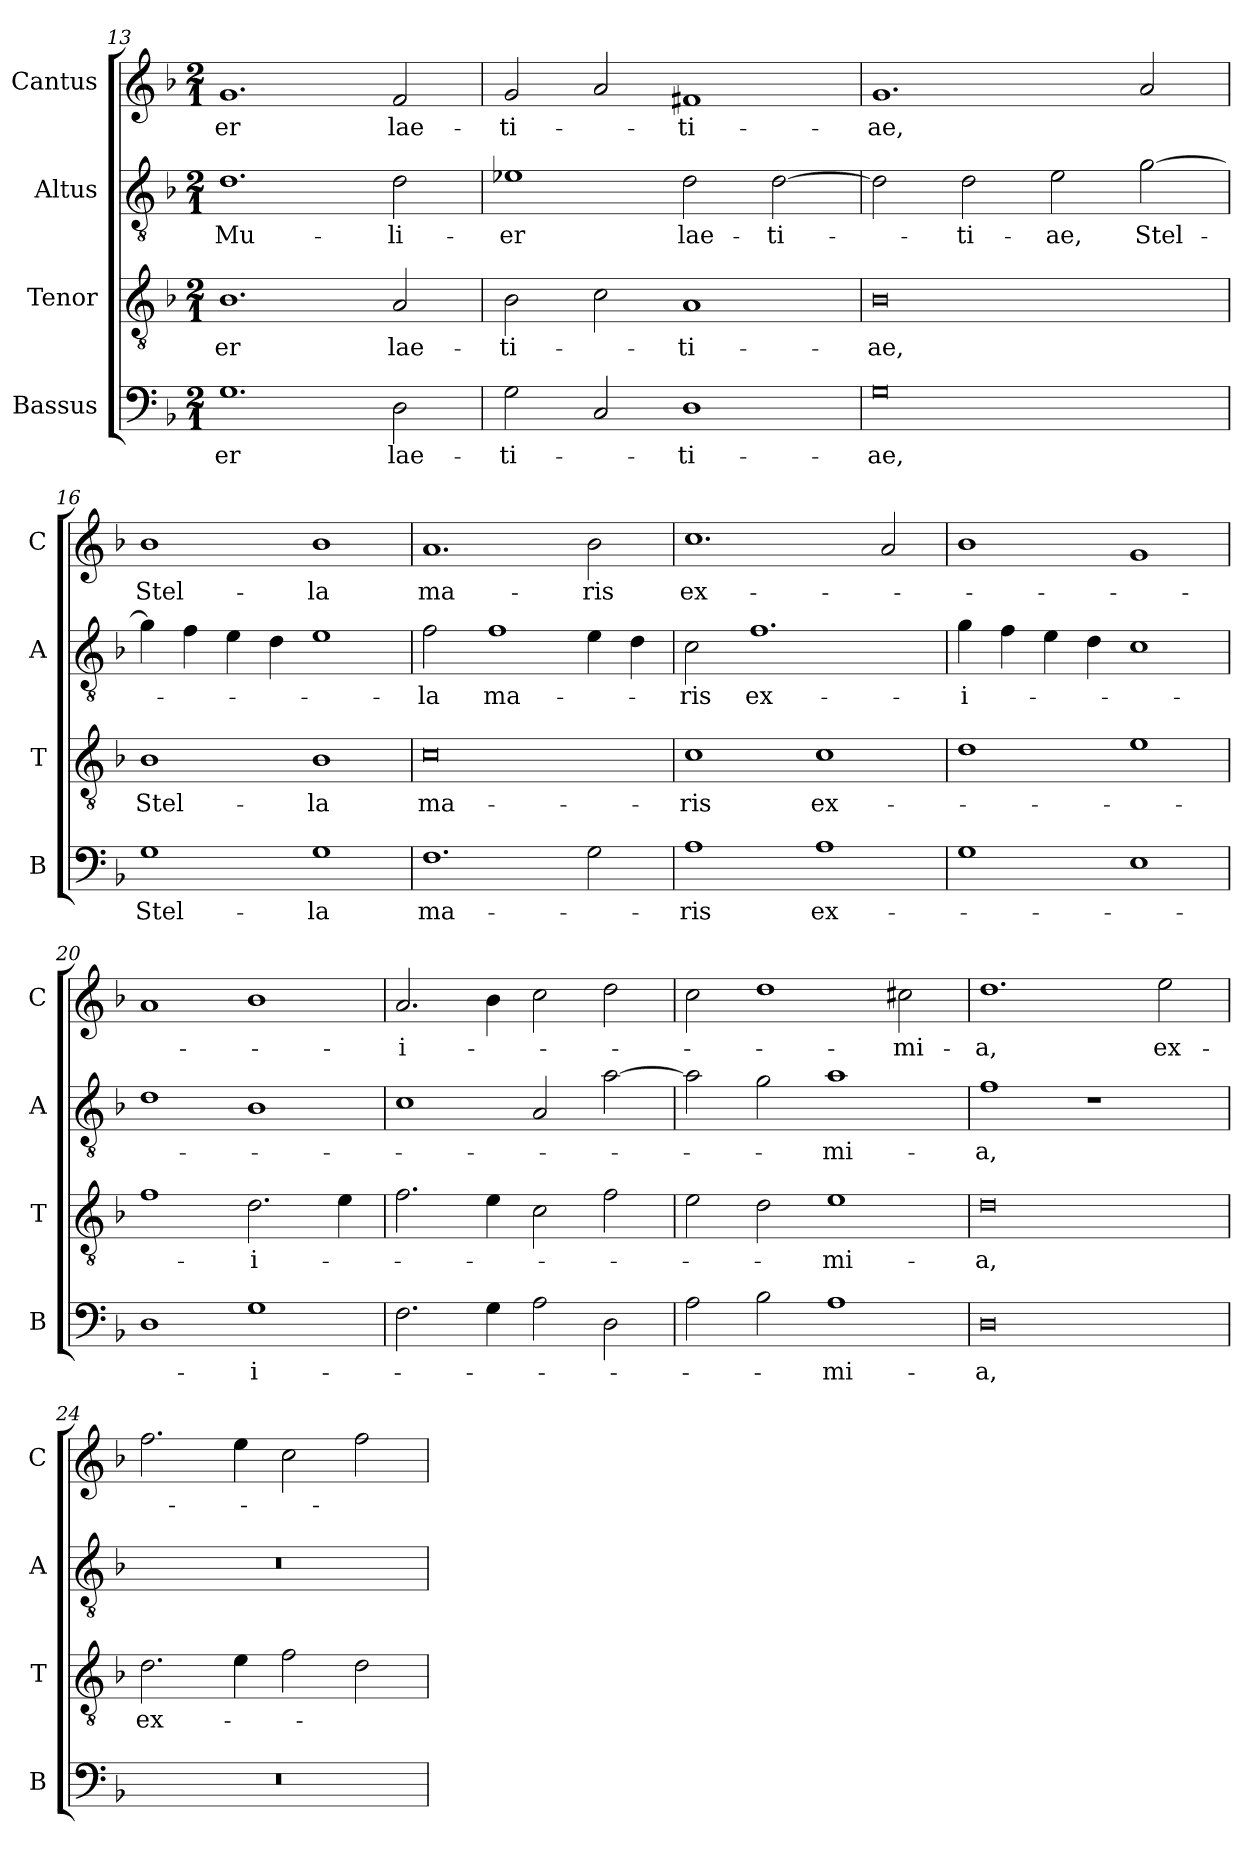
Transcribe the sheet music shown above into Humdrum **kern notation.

**kern	**text	**kern	**text	**kern	**text	**kern	**text
*part4	*part4	*part3	*part3	*part2	*part2	*part1	*part1
*staff4	*staff4	*staff3	*staff3	*staff2	*staff2	*staff1	*staff1
*I"Bassus	*	*I"Tenor	*	*I"Altus	*	*I"Cantus	*
*I'B	*	*I'T	*	*I'A	*	*I'C	*
!!LO:LB:g=z
*clefF4	*	*clefGv2	*	*clefGv2	*	*clefG2	*
*k[b-]	*	*k[b-]	*	*k[b-]	*	*k[b-]	*
*M2/1	*	*M2/1	*	*M2/1	*	*M2/1	*
=13	=13	=13	=13	=13	=13	=13	=13
1.G	-er	1.B-	-er	1.d	Mu-	1.g	-er
2D	lae-	2A	lae-	2d	-li-	2f	lae-
=14	=14	=14	=14	=14	=14	=14	=14
2G	-ti-	2B-	-ti-	1e-X	-er	2g	-ti-
2C	.	2c	.	.	.	2a	.
1D	-ti-	1A	-ti-	2d	lae-	1f#X	-ti-
.	.	.	.	[2d	-ti-	.	.
=15	=15	=15	=15	=15	=15	=15	=15
0G	-ae,	0B-	-ae,	2d]	.	1.g	-ae,
.	.	.	.	2d	-ti-	.	.
.	.	.	.	2e	-ae,	.	.
.	.	.	.	[2g	Stel-	2a	.
=16	=16	=16	=16	=16	=16	=16	=16
1G	Stel-	1B-	Stel-	4g]	.	1b-	Stel-
.	.	.	.	4f	.	.	.
.	.	.	.	4e	.	.	.
.	.	.	.	4d	.	.	.
1G	-la	1B-	-la	1e	.	1b-	-la
!!LO:LB:g=z
=17	=17	=17	=17	=17	=17	=17	=17
1.F	ma-	0c	ma-	2f	-la	1.a	ma-
.	.	.	.	1f	ma-	.	.
2G	.	.	.	4e	.	2b-	-ris
.	.	.	.	4d	.	.	.
=18	=18	=18	=18	=18	=18	=18	=18
1A	-ris	1c	-ris	2c	-ris	1.cc	ex-
.	.	.	.	1.f	ex-	.	.
1A	ex-	1c	ex-	.	.	.	.
.	.	.	.	.	.	2a	.
=19	=19	=19	=19	=19	=19	=19	=19
1G	.	1d	.	4g	-i-	1b-	.
.	.	.	.	4f	.	.	.
.	.	.	.	4e	.	.	.
.	.	.	.	4d	.	.	.
1E	.	1e	.	1c	.	1g	.
=20	=20	=20	=20	=20	=20	=20	=20
1D	.	1f	.	1d	.	1a	.
1G	-i-	2.d	-i-	1B-	.	1b-	.
.	.	4e	.	.	.	.	.
!!LO:LB:g=z
=21	=21	=21	=21	=21	=21	=21	=21
2.F	.	2.f	.	1c	.	2.a	-i-
4G	.	4e	.	.	.	4b-	.
2A	.	2c	.	2A	.	2cc	.
2D	.	2f	.	[2a	.	2dd	.
=22	=22	=22	=22	=22	=22	=22	=22
2A	.	2e	.	2a]	.	2cc	.
2B-	.	2d	.	2g	.	1dd	.
1A	-mi-	1e	-mi-	1a	-mi-	.	.
.	.	.	.	.	.	2cc#X	-mi-
=23	=23	=23	=23	=23	=23	=23	=23
0D	-a,	0d	-a,	1f	-a,	1.dd	-a,
.	.	.	.	1r	.	.	.
!	!	!	!	!	!	!	!LO:LY:i
.	.	.	.	.	.	2ee	ex-
=24	=24	=24	=24	=24	=24	=24	=24
!	!	!	!LO:LY:i	!	!	!	!
0r	.	2.d	ex-	0r	.	2.ff	.
.	.	4e	.	.	.	4ee	.
.	.	2f	.	.	.	2cc	.
.	.	2d	.	.	.	2ff	.
=	=	=	=	=	=	=	=
*-	*-	*-	*-	*-	*-	*-	*-
